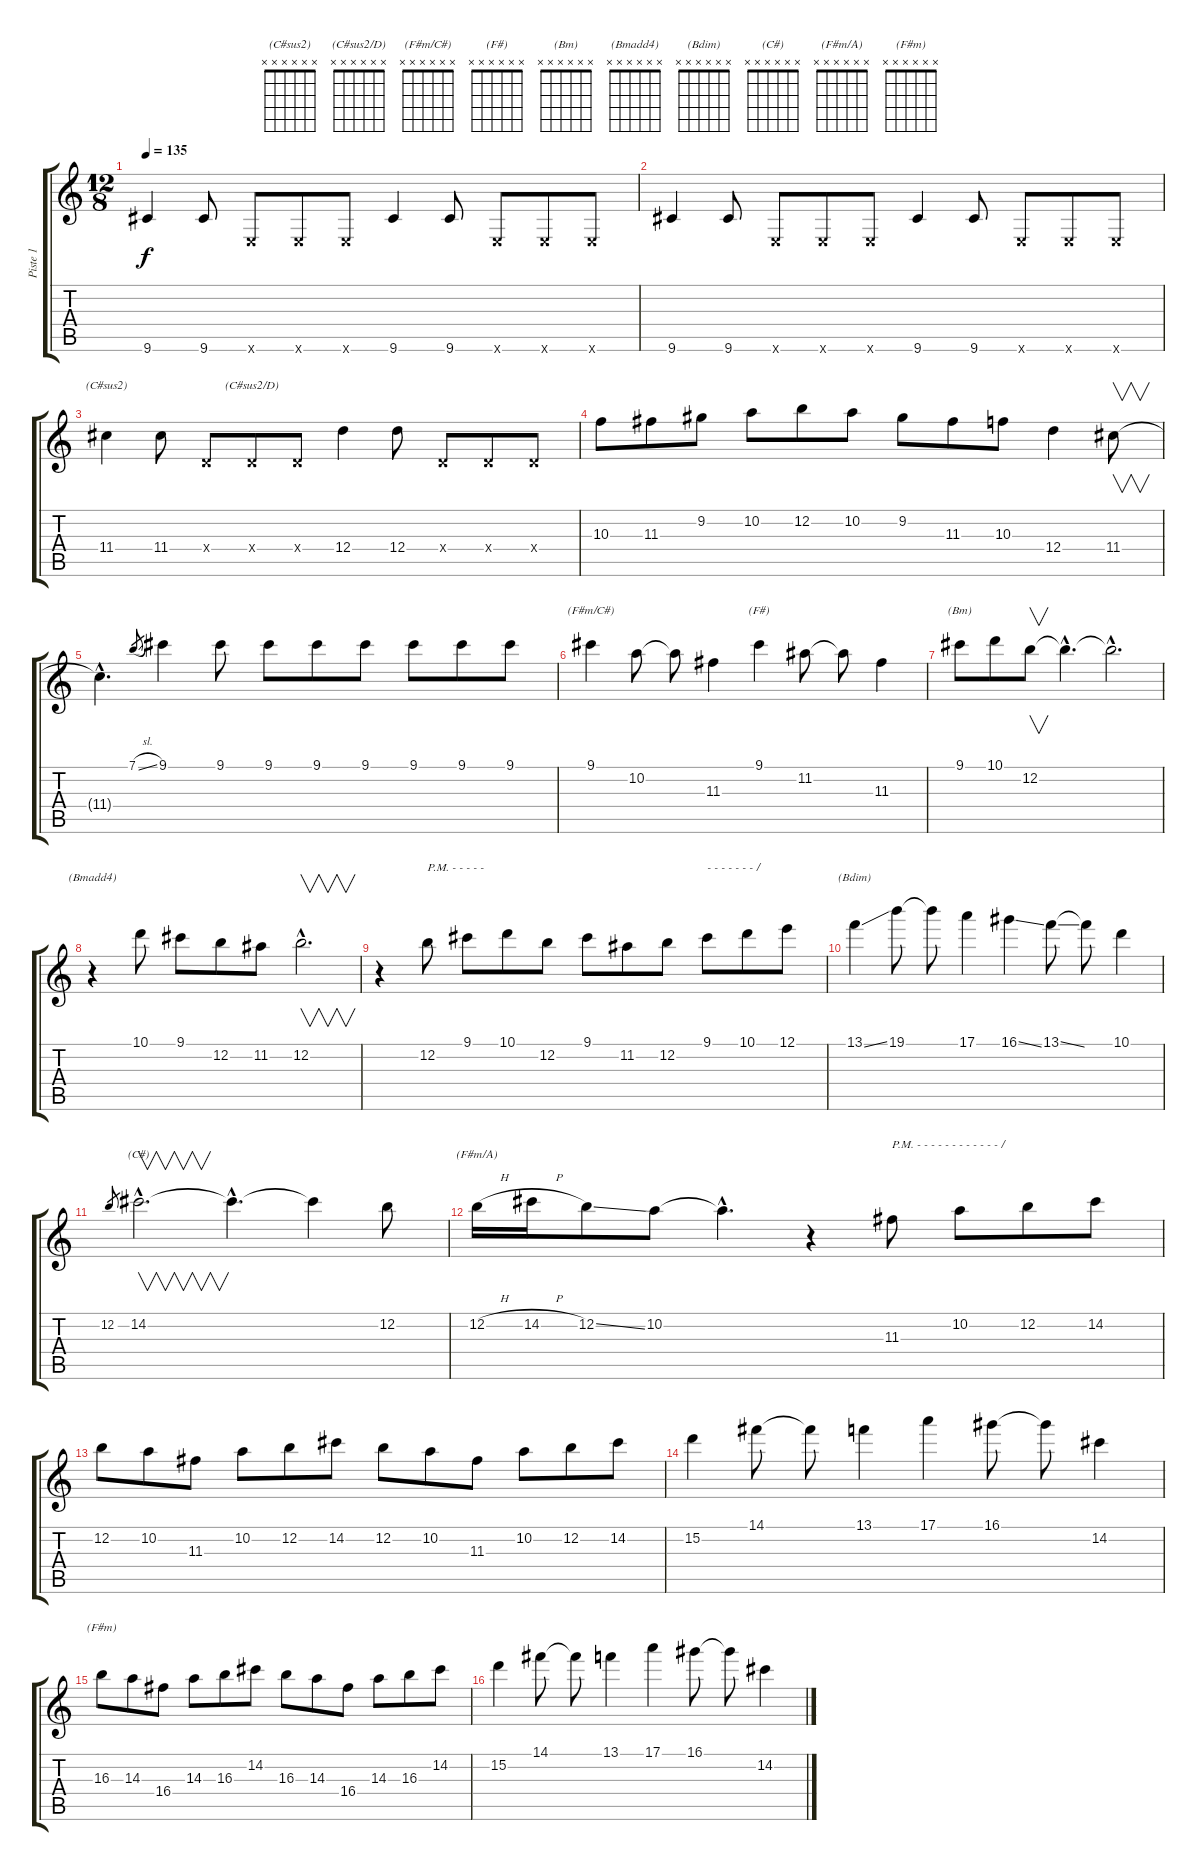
\track ("Piste 1" "Piste 1") {instrument electricguitarjazz}
\staff {score tabs}
\tuning (E4 B3 G3 D3 A2 E2) {hide}
\chord ("(C#sus2)" x x x x x x) {firstfret 0}
\chord ("(C#sus2/D)" x x x x x x) {firstfret 0}
\chord ("(F#m/C#)" x x x x x x) {firstfret 0}
\chord ("(F#)" x x x x x x) {firstfret 0}
\chord ("(Bm)" x x x x x x) {firstfret 0}
\chord ("(Bmadd4)" x x x x x x) {firstfret 0}
\chord ("(Bdim)" x x x x x x) {firstfret 0}
\chord ("(C#)" x x x x x x) {firstfret 0}
\chord ("(F#m/A)" x x x x x x) {firstfret 0}
\chord ("(F#m)" x x x x x x) {firstfret 0}
\ts (12 8)
\tempo 135
\clef g2
\ks c
9.6.4{dy f} 9.6.8 0.6{x}.8 0.6{x}.8 0.6{x}.8 9.6.4 9.6.8 0.6{x}.8 0.6{x}.8 0.6{x}.8 |
9.6.4 9.6.8 0.6{x}.8 0.6{x}.8 0.6{x}.8 9.6.4 9.6.8 0.6{x}.8 0.6{x}.8 0.6{x}.8 |
11.4.4{ch "(C#sus2)"} 11.4.8 0.4{x}.8 0.4{x}.8{ch "(C#sus2/D)"} 0.4{x}.8 12.4.4 12.4.8 0.4{x}.8 0.4{x}.8 0.4{x}.8 |
10.3.8 11.3.8 9.2.8 10.2.8 12.2.8 10.2.8 9.2.8 11.3.8 10.3.8 12.4.4 11.4.8{v} |
11.4{hac t}.4{d} 7.1{sl}.8{gr} 9.1.4 9.1.8 9.1.8 9.1.8 9.1.8 9.1.8 9.1.8 9.1.8 |
9.1.4{ch "(F#m/C#)"} 10.2.8 10.2{t}.8 11.3.4 9.1.4{ch "(F#)"} 11.2.8 11.2{t}.8 11.3.4 |
9.1.8{ch "(Bm)"} 10.1.8 12.2.8{v} 12.2{hac t}.4{d} 12.2{hac t}.2{d} |
r.4{ch "(Bmadd4)"} 10.1.8 9.1.8 12.2.8 11.2.8 12.2{hac}.2{v d} |
r.4 12.2.8{txt "P.M. - - - - -"} 9.1.8 10.1.8 12.2.8 9.1.8 11.2.8 12.2.8 9.1.8{txt "- - - - - - - /"} 10.1.8 12.1.8 |
13.1{ss}.4{ch "(Bdim)"} 19.1.8 19.1{t}.8 17.1.4 16.1{ss}.4 13.1{ss}.8 13.1{t}.8 10.1.4 |
12.2.8{gr} 14.2{hac}.2{v d ch "(C#)"} 14.2{hac t}.4{d} 14.2{t}.4 12.2.8 |
12.2{h}.16{ch "(F#m/A)"} 14.2{h}.16 12.2{ss}.8 10.2.8 10.2{hac t}.4{d} r.4 11.3.8{txt "P.M. - - - - - - - - - - - - /"} 10.2.8 12.2.8 14.2.8 |
12.2.8 10.2.8 11.3.8 10.2.8 12.2.8 14.2.8 12.2.8 10.2.8 11.3.8 10.2.8 12.2.8 14.2.8 |
15.2.4 14.1.8 14.1{t}.8 13.1.4 17.1.4 16.1.8 16.1{t}.8 14.2.4 |
16.3.8{ch "(F#m)"} 14.3.8 16.4.8 14.3.8 16.3.8 14.2.8 16.3.8 14.3.8 16.4.8 14.3.8 16.3.8 14.2.8 |
15.2.4 14.1.8 14.1{t}.8 13.1.4 17.1.4 16.1.8 16.1{t}.8 14.2.4
